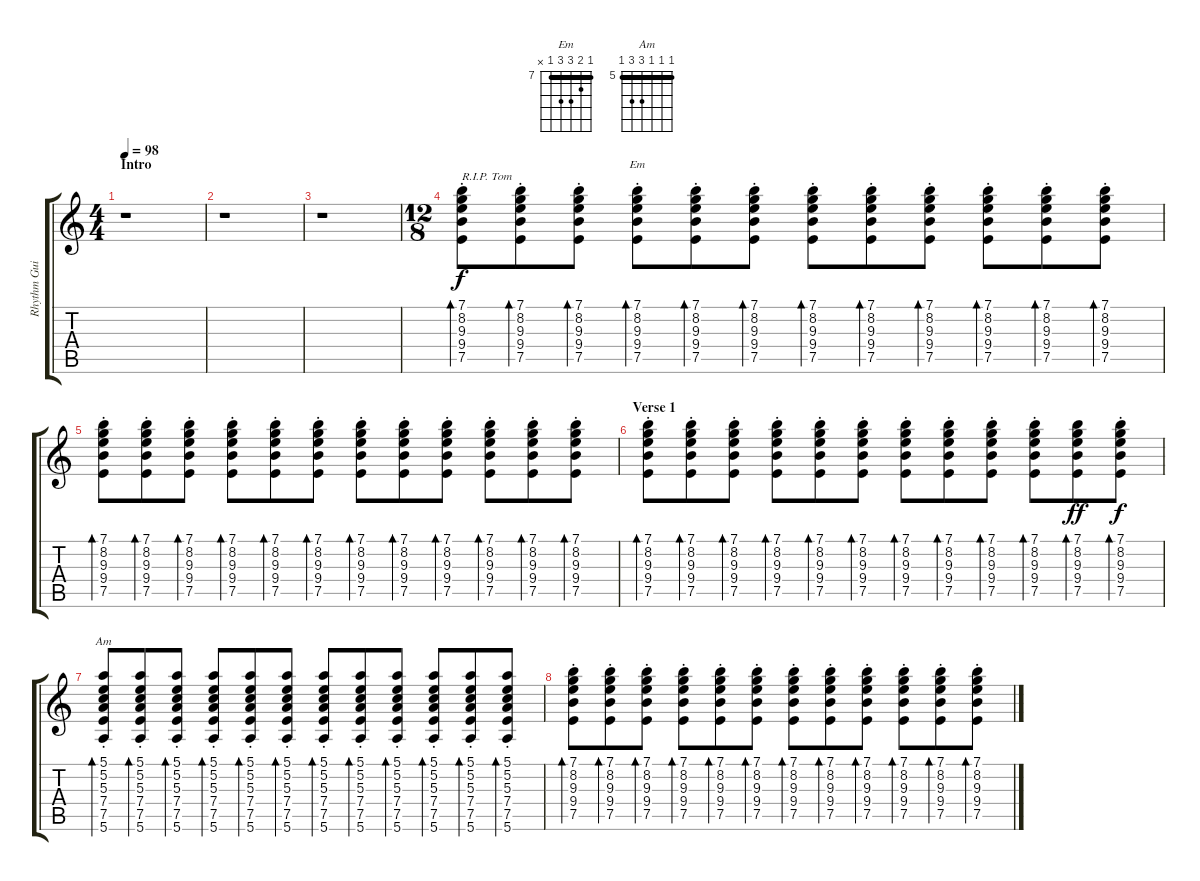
\track ("Rhythm Guitar (T. Fogerty)" "Rhythm Gui") {instrument electricguitarjazz}
\staff {score tabs}
\tuning (E4 B3 G3 D3 A2 E2) {hide}
\chord ("Em" 7 8 9 9 7 x) {firstfret 7 barre 7}
\chord ("Am" 5 5 5 7 7 5) {firstfret 5 barre 5}
\ts (4 4)
\section ("" "Intro")
\tempo 98
\clef g2
\ks c
r.1{dy f instrument electricguitarjazz} |
r.1 |
r.1 |
\ts (12 8)
(7.1{st} 8.2{st} 9.3{st} 9.4{st} 7.5{st}).8{bd 60 txt "R.I.P. Tom"} (7.1{st} 8.2{st} 9.3{st} 9.4{st} 7.5{st}).8{bd 60} (7.1{st} 8.2{st} 9.3{st} 9.4{st} 7.5{st}).8{bd 60} (7.1{st} 8.2{st} 9.3{st} 9.4{st} 7.5{st}).8{bd 60 ch "Em"} (7.1{st} 8.2{st} 9.3{st} 9.4{st} 7.5{st}).8{bd 60} (7.1{st} 8.2{st} 9.3{st} 9.4{st} 7.5{st}).8{bd 60} (7.1{st} 8.2{st} 9.3{st} 9.4{st} 7.5{st}).8{bd 60} (7.1{st} 8.2{st} 9.3{st} 9.4{st} 7.5{st}).8{bd 60} (7.1{st} 8.2{st} 9.3{st} 9.4{st} 7.5{st}).8{bd 60} (7.1{st} 8.2{st} 9.3{st} 9.4{st} 7.5{st}).8{bd 60} (7.1{st} 8.2{st} 9.3{st} 9.4{st} 7.5{st}).8{bd 60} (7.1{st} 8.2{st} 9.3{st} 9.4{st} 7.5{st}).8{bd 60} |
(7.1{st} 8.2{st} 9.3{st} 9.4{st} 7.5{st}).8{bd 60} (7.1{st} 8.2{st} 9.3{st} 9.4{st} 7.5{st}).8{bd 60} (7.1{st} 8.2{st} 9.3{st} 9.4{st} 7.5{st}).8{bd 60} (7.1{st} 8.2{st} 9.3{st} 9.4{st} 7.5{st}).8{bd 60} (7.1{st} 8.2{st} 9.3{st} 9.4{st} 7.5{st}).8{bd 60} (7.1{st} 8.2{st} 9.3{st} 9.4{st} 7.5{st}).8{bd 60} (7.1{st} 8.2{st} 9.3{st} 9.4{st} 7.5{st}).8{bd 60} (7.1{st} 8.2{st} 9.3{st} 9.4{st} 7.5{st}).8{bd 60} (7.1{st} 8.2{st} 9.3{st} 9.4{st} 7.5{st}).8{bd 60} (7.1{st} 8.2{st} 9.3{st} 9.4{st} 7.5{st}).8{bd 60} (7.1{st} 8.2{st} 9.3{st} 9.4{st} 7.5{st}).8{bd 60} (7.1{st} 8.2{st} 9.3{st} 9.4{st} 7.5{st}).8{bd 60} |
\section ("" "Verse 1")
(7.1{st} 8.2{st} 9.3{st} 9.4{st} 7.5{st}).8{bd 60} (7.1{st} 8.2{st} 9.3{st} 9.4{st} 7.5{st}).8{bd 60} (7.1{st} 8.2{st} 9.3{st} 9.4{st} 7.5{st}).8{bd 60} (7.1{st} 8.2{st} 9.3{st} 9.4{st} 7.5{st}).8{bd 60} (7.1{st} 8.2{st} 9.3{st} 9.4{st} 7.5{st}).8{bd 60} (7.1{st} 8.2{st} 9.3{st} 9.4{st} 7.5{st}).8{bd 60} (7.1{st} 8.2{st} 9.3{st} 9.4{st} 7.5{st}).8{bd 60} (7.1{st} 8.2{st} 9.3{st} 9.4{st} 7.5{st}).8{bd 60} (7.1{st} 8.2{st} 9.3{st} 9.4{st} 7.5{st}).8{bd 60} (7.1{st} 8.2{st} 9.3{st} 9.4{st} 7.5{st}).8{bd 60} (7.1 8.2 9.3 9.4 7.5).8{bd 60 dy ff} (7.1{st} 8.2{st} 9.3{st} 9.4{st} 7.5{st}).8{bd 60 dy f} |
(5.1{st} 5.2{st} 5.3{st} 7.4{st} 7.5{st} 5.6{st}).8{bd 60 ch "Am"} (5.1{st} 5.2{st} 5.3{st} 7.4{st} 7.5{st} 5.6{st}).8{bd 60} (5.1{st} 5.2{st} 5.3{st} 7.4{st} 7.5{st} 5.6{st}).8{bd 60} (5.1{st} 5.2{st} 5.3{st} 7.4{st} 7.5{st} 5.6{st}).8{bd 60} (5.1{st} 5.2{st} 5.3{st} 7.4{st} 7.5{st} 5.6{st}).8{bd 60} (5.1{st} 5.2{st} 5.3{st} 7.4{st} 7.5{st} 5.6{st}).8{bd 60} (5.1{st} 5.2{st} 5.3{st} 7.4{st} 7.5{st} 5.6{st}).8{bd 60} (5.1{st} 5.2{st} 5.3{st} 7.4{st} 7.5{st} 5.6{st}).8{bd 60} (5.1{st} 5.2{st} 5.3{st} 7.4{st} 7.5{st} 5.6{st}).8{bd 60} (5.1{st} 5.2{st} 5.3{st} 7.4{st} 7.5{st} 5.6{st}).8{bd 60} (5.1{st} 5.2{st} 5.3{st} 7.4{st} 7.5{st} 5.6{st}).8{bd 60} (5.1{st} 5.2{st} 5.3{st} 7.4{st} 7.5{st} 5.6{st}).8{bd 60} |
(7.1{st} 8.2{st} 9.3{st} 9.4{st} 7.5{st}).8{bd 60} (7.1{st} 8.2{st} 9.3{st} 9.4{st} 7.5{st}).8{bd 60} (7.1{st} 8.2{st} 9.3{st} 9.4{st} 7.5{st}).8{bd 60} (7.1{st} 8.2{st} 9.3{st} 9.4{st} 7.5{st}).8{bd 60} (7.1{st} 8.2{st} 9.3{st} 9.4{st} 7.5{st}).8{bd 60} (7.1{st} 8.2{st} 9.3{st} 9.4{st} 7.5{st}).8{bd 60} (7.1{st} 8.2{st} 9.3{st} 9.4{st} 7.5{st}).8{bd 60} (7.1{st} 8.2{st} 9.3{st} 9.4{st} 7.5{st}).8{bd 60} (7.1{st} 8.2{st} 9.3{st} 9.4{st} 7.5{st}).8{bd 60} (7.1{st} 8.2{st} 9.3{st} 9.4{st} 7.5{st}).8{bd 60} (7.1{st} 8.2{st} 9.3{st} 9.4{st} 7.5{st}).8{bd 60} (7.1{st} 8.2{st} 9.3{st} 9.4{st} 7.5{st}).8{bd 60}
